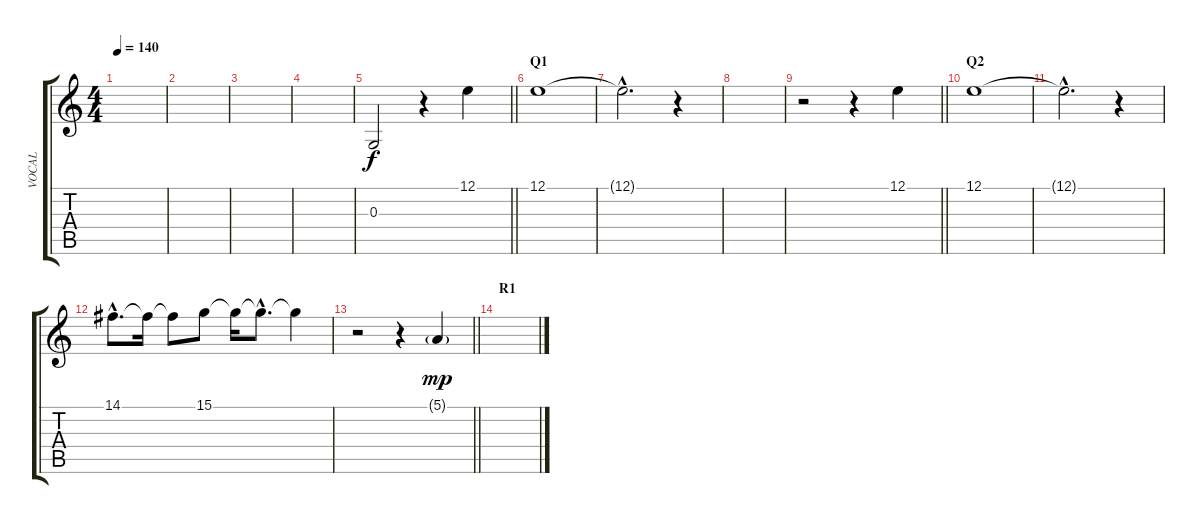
\track ("VOCAL" "VOCAL") {instrument oboe}
\staff {score tabs}
\tuning (E4 B3 G3 D3 A2 E2) {hide}
\ts (4 4)
\tempo 140
\clef g2
\ks c
|
|
|
|
\barLineRight lightlight
0.3.2 r.4 12.1.4 |
\section ("" "Q1")
12.1.1 |
12.1{hac t}.2{d} r.4 |
|
\barLineRight lightlight
r.2 r.4 12.1.4 |
\section ("" "Q2")
12.1.1 |
12.1{hac t}.2{d} r.4 |
14.1{hac}.8{d} 14.1{t}.16 14.1{t}.8 15.1.8 15.1{t}.16 15.1{hac t}.8{d} 15.1{t}.4 |
\barLineRight lightlight
r.2 r.4 5.1{g}.4{dy mp} |
\section ("" "R1")
